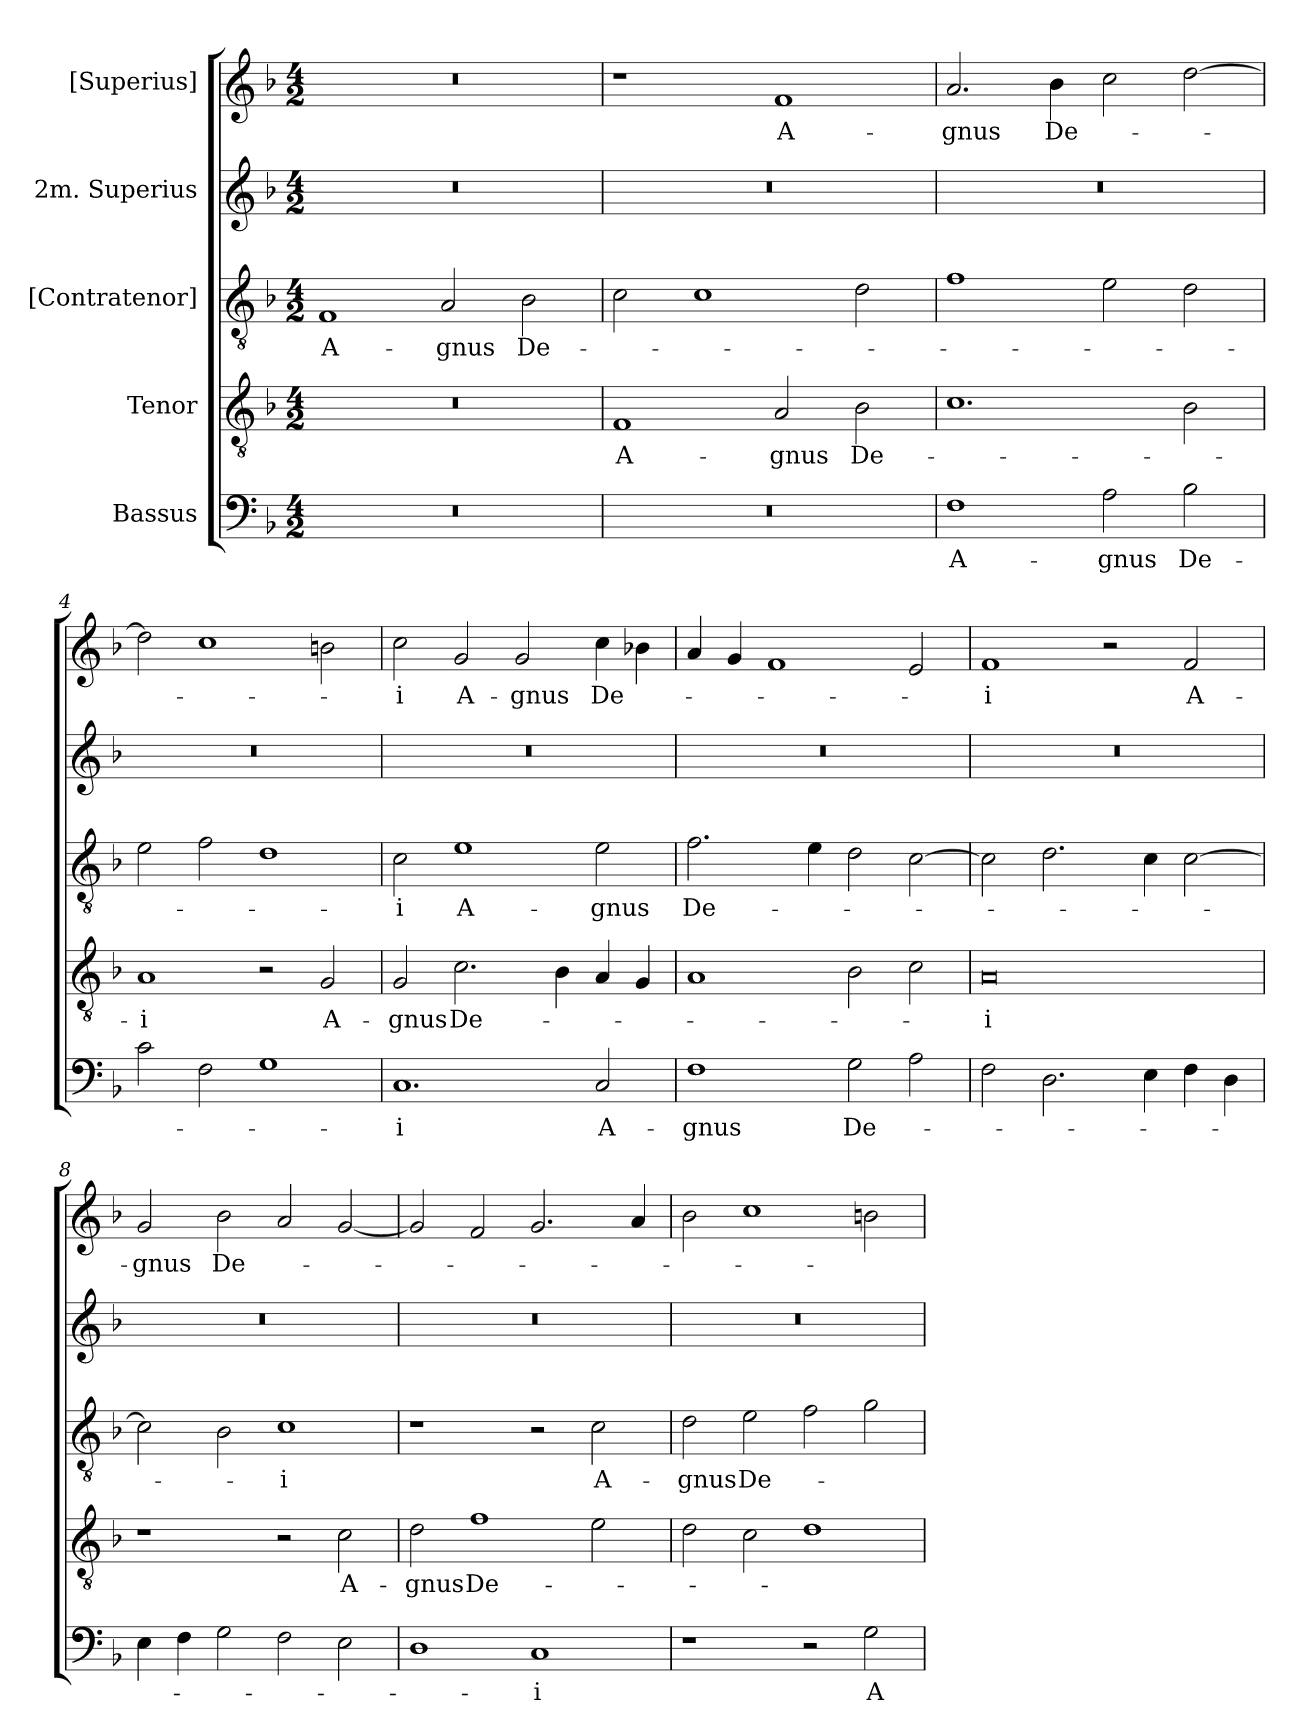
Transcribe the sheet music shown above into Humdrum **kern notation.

**kern	**text	**kern	**text	**kern	**text	**kern	**kern	**text
*part5	*part5	*part4	*part4	*part3	*part3	*part2	*part1	*part1
*staff5	*staff5	*staff4	*staff4	*staff3	*staff3	*staff2	*staff1	*staff1
*I"Bassus	*	*I"Tenor	*	*I"[Contratenor]	*	*I"2m. Superius	*I"[Superius]	*
*clefF4	*	*clefGv2	*	*clefGv2	*	*clefG2	*clefG2	*
*k[b-]	*	*k[b-]	*	*k[b-]	*	*k[b-]	*k[b-]	*
*M4/2	*	*M4/2	*	*M4/2	*	*M4/2	*M4/2	*
=1	=1	=1	=1	=1	=1	=1	=1	=1
0r	.	0r	.	1F/	A-	0r	0r	.
.	.	.	.	2A/	-gnus	.	.	.
.	.	.	.	2B-\	De-	.	.	.
=2	=2	=2	=2	=2	=2	=2	=2	=2
0r	.	1F/	A-	2c\	.	0r	1r	.
.	.	.	.	1c\	.	.	.	.
.	.	2A/	-gnus	.	.	.	1f/	A-
.	.	2B-\	De-	2d\	.	.	.	.
=3	=3	=3	=3	=3	=3	=3	=3	=3
1F\	A-	1.c\	.	1f\	.	0r	2.a/	-gnus
.	.	.	.	.	.	.	4b-\	De-
2A\	-gnus	.	.	2e\	.	.	2cc\	.
2B-\	De-	2B-\	.	2d\	.	.	[2dd\	.
=4	=4	=4	=4	=4	=4	=4	=4	=4
2c\	.	1A/	-i	2e\	.	0r	2dd\]	.
2F\	.	.	.	2f\	.	.	1cc\	.
1G\	.	2r	.	1d\	.	.	.	.
.	.	2G/	A-	.	.	.	2bn\	.
=5	=5	=5	=5	=5	=5	=5	=5	=5
1.C/	-i	2G/	-gnus	2c\	-i	0r	2cc\	-i
.	.	2.c\	De-	1e\	A-	.	2g/	A-
.	.	.	.	.	.	.	2g/	-gnus
.	.	4B-\	.	.	.	.	.	.
2C/	A-	4A/	.	2e\	-gnus	.	4cc\	De-
.	.	4G/	.	.	.	.	4b-X\	.
=6	=6	=6	=6	=6	=6	=6	=6	=6
1F\	-gnus	1A/	.	2.f\	De-	0r	4a/	.
.	.	.	.	.	.	.	4g/	.
.	.	.	.	.	.	.	1f/	.
.	.	.	.	4e\	.	.	.	.
2G\	De-	2B-\	.	2d\	.	.	.	.
2A\	.	2c\	.	[2c\	.	.	2e/	.
=7	=7	=7	=7	=7	=7	=7	=7	=7
2F\	.	0A/	-i	2c\]	.	0r	1f/	-i
2.D\	.	.	.	2.d\	.	.	.	.
.	.	.	.	.	.	.	2r	.
4E\	.	.	.	4c\	.	.	.	.
4F\	.	.	.	[2c\	.	.	2f/	A-
4D\	.	.	.	.	.	.	.	.
=8	=8	=8	=8	=8	=8	=8	=8	=8
4E\	.	1r	.	2c\]	.	0r	2g/	-gnus
4F\	.	.	.	.	.	.	.	.
2G\	.	.	.	2B-\	.	.	2b-\	De-
2F\	.	2r	.	1c\	-i	.	2a/	.
2E\	.	2c\	A-	.	.	.	[2g/	.
=9	=9	=9	=9	=9	=9	=9	=9	=9
1D\	.	2d\	-gnus	1r	.	0r	2g/]	.
.	.	1f\	De-	.	.	.	2f/	.
1C/	-i	.	.	2r	.	.	2.g/	.
.	.	2e\	.	2c\	A-	.	.	.
.	.	.	.	.	.	.	4a/	.
=10	=10	=10	=10	=10	=10	=10	=10	=10
1r	.	2d\	.	2d\	-gnus	0r	2b-\	.
.	.	2c\	.	2e\	De-	.	1cc\	.
2r	.	1d\	.	2f\	.	.	.	.
2G\	A-	.	.	2g\	.	.	2bn\	.
=	=	=	=	=	=	=	=	=
*-	*-	*-	*-	*-	*-	*-	*-	*-
